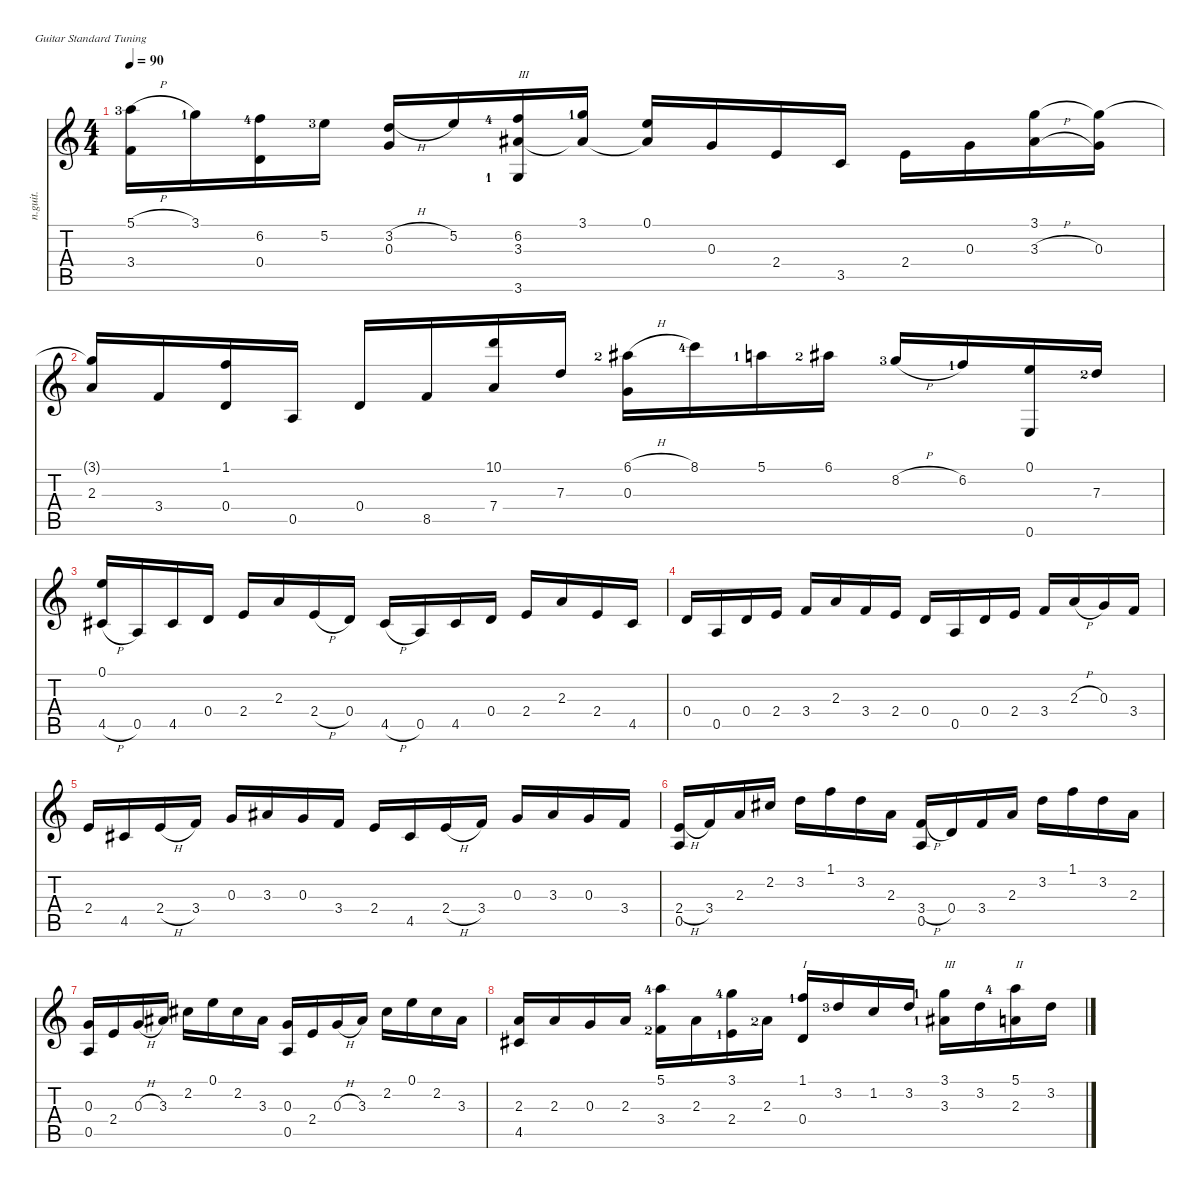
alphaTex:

\defaultSystemsLayout 4
\hideDynamics
\bracketExtendMode nobrackets
\track ("Guitare classique" "n.guit.") {instrument acousticguitarnylon}
\staff {score tabs}
\tuning (E4 B3 G3 D3 A2 E2)
\ts (4 4)
\tempo 90
\clef g2
\ks c
(5.1{h lf 4} 3.4).16{dy f beam Down} 3.1{lf 2}.16{beam Down} (6.2{lf 5} 0.4).16{beam Down} 5.2{lf 4}.16{beam Down} (3.2{h} 0.3).16{beam Up} 5.2.16{beam Up} (6.2{lf 5} 3.3{acc #} 3.6{lf 2}).16{txt "III" beam Up} (3.1{lf 2} 3.3{t acc #}).16{beam Up} (0.1 3.3{t acc #}).16{beam Up} 0.3.16{beam Up} 2.4.16{beam Up} 3.5.16{beam Up} 2.4.16{beam Down} 0.3.16{beam Down} (3.1 3.3{h acc #}).16{beam Down} (0.3 3.1{t}).16{beam Down} |
(3.1{t} 2.3).16{beam Up} 3.4.16{beam Up} (1.1 0.4).16{beam Up} 0.5.16{beam Up} 0.4.16{beam Up} 8.5.16{beam Up} (10.1 7.4).16{beam Up} 7.3.16{beam Up} (6.1{h lf 3 acc #} 0.3).16{beam Down} 8.1{lf 5}.16{beam Down} 5.1{lf 2}.16{beam Down} 6.1{lf 3 acc #}.16{beam Down} 8.2{h lf 4}.16{beam Up} 6.2{lf 2}.16{beam Up} (0.1 0.6).16{beam Up} 7.3{lf 3}.16{beam Up} |
(0.1 4.5{h acc #}).16{beam Up} 0.5.16{beam Up} 4.5{acc #}.16{beam Up} 0.4.16{beam Up} 2.4.16{beam Up} 2.3.16{beam Up} 2.4{h}.16{beam Up} 0.4.16{beam Up} 4.5{h acc #}.16{beam Up} 0.5.16{beam Up} 4.5{acc #}.16{beam Up} 0.4.16{beam Up} 2.4.16{beam Up} 2.3.16{beam Up} 2.4.16{beam Up} 4.5{acc #}.16{beam Up} |
0.4.16{beam Up} 0.5.16{beam Up} 0.4.16{beam Up} 2.4.16{beam Up} 3.4.16{beam Up} 2.3.16{beam Up} 3.4.16{beam Up} 2.4.16{beam Up} 0.4.16{beam Up} 0.5.16{beam Up} 0.4.16{beam Up} 2.4.16{beam Up} 3.4.16{beam Up} 2.3{h}.16{beam Up} 0.3.16{beam Up} 3.4.16{beam Up} |
2.4.16{beam Up} 4.5{acc #}.16{beam Up} 2.4{h}.16{beam Up} 3.4.16{beam Up} 0.3.16{beam Up} 3.3{acc #}.16{beam Up} 0.3.16{beam Up} 3.4.16{beam Up} 2.4.16{beam Up} 4.5{acc #}.16{beam Up} 2.4{h}.16{beam Up} 3.4.16{beam Up} 0.3.16{beam Up} 3.3{acc #}.16{beam Up} 0.3.16{beam Up} 3.4.16{beam Up} |
(2.4{h} 0.5).16{beam Up} 3.4.16{beam Up} 2.3.16{beam Up} 2.2{acc #}.16{beam Up} 3.2.16{beam Down} 1.1.16{beam Down} 3.2.16{beam Down} 2.3.16{beam Down} (3.4{h} 0.5).16{beam Up} 0.4.16{beam Up} 3.4.16{beam Up} 2.3.16{beam Up} 3.2.16{beam Down} 1.1.16{beam Down} 3.2.16{beam Down} 2.3.16{beam Down} |
(0.3 0.5).16{beam Up} 2.4.16{beam Up} 0.3{h}.16{beam Up} 3.3{acc #}.16{beam Up} 2.2{acc #}.16{beam Down} 0.1.16{beam Down} 2.2{acc #}.16{beam Down} 3.3{acc #}.16{beam Down} (0.3 0.5).16{beam Up} 2.4.16{beam Up} 0.3{h}.16{beam Up} 3.3{acc #}.16{beam Up} 2.2{acc #}.16{beam Down} 0.1.16{beam Down} 2.2{acc #}.16{beam Down} 3.3{acc #}.16{beam Down} |
(2.3 4.5{acc #}).16{beam Up} 2.3.16{beam Up} 0.3.16{beam Up} 2.3.16{beam Up} (5.1{lf 5} 3.4{lf 3}).16{beam Down} 2.3.16{beam Down} (3.1{lf 5} 2.4{lf 2}).16{beam Down} 2.3{lf 3}.16{beam Down} (1.1{lf 2} 0.4).16{txt "I" beam Up} 3.2{lf 4}.16{beam Up} 1.2.16{beam Up} 3.2.16{beam Up} (3.1{lf 2} 3.3{lf 2 acc #}).16{txt "III" beam Down} 3.2.16{beam Down} (5.1{lf 5} 2.3).16{txt "II" beam Down} 3.2.16{beam Down}
